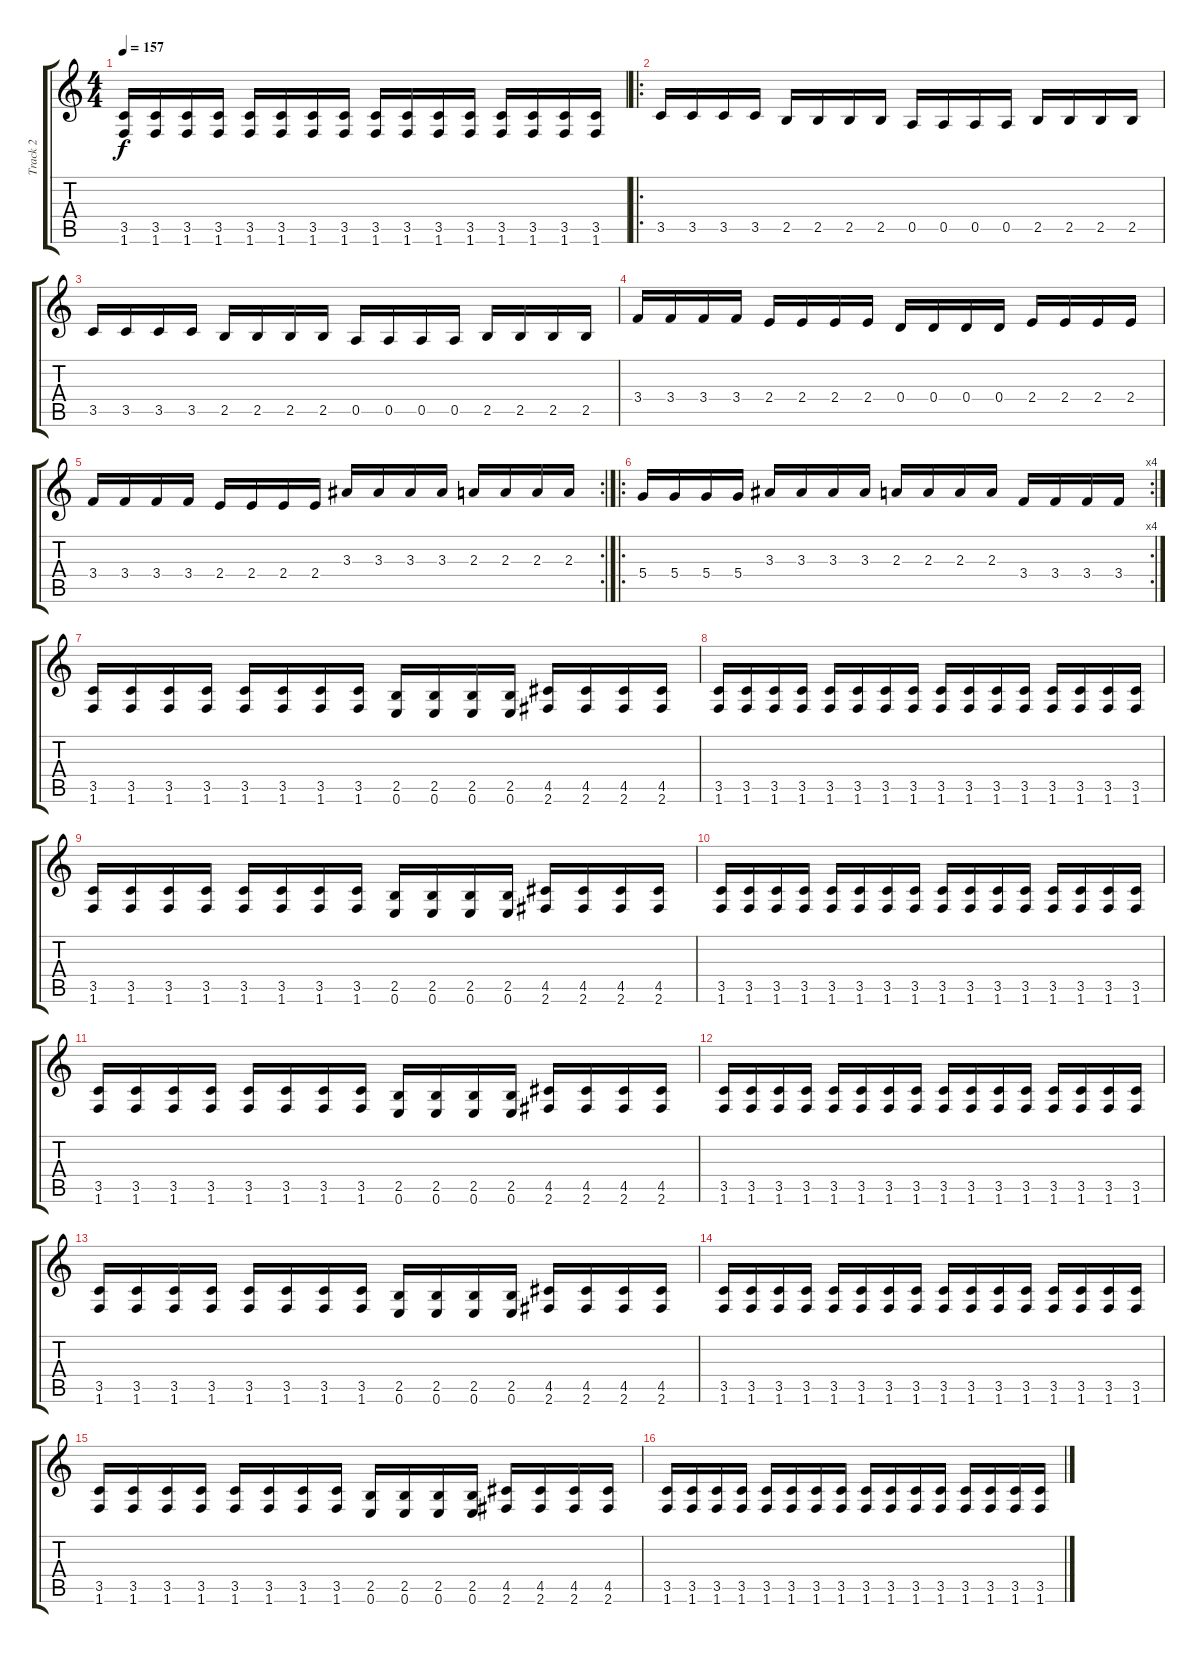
\track ("Track 2" "Track 2") {instrument distortionguitar}
\staff {score tabs}
\tuning (E4 B3 G3 D3 A2 E2) {hide}
\ts (4 4)
\tempo 157
\clef g2
\ks c
(3.5 1.6).16{dy f} (3.5 1.6).16 (3.5 1.6).16 (3.5 1.6).16 (3.5 1.6).16 (3.5 1.6).16 (3.5 1.6).16 (3.5 1.6).16 (3.5 1.6).16 (3.5 1.6).16 (3.5 1.6).16 (3.5 1.6).16 (3.5 1.6).16 (3.5 1.6).16 (3.5 1.6).16 (3.5 1.6).16 |
\ro
3.5.16 3.5.16 3.5.16 3.5.16 2.5.16 2.5.16 2.5.16 2.5.16 0.5.16 0.5.16 0.5.16 0.5.16 2.5.16 2.5.16 2.5.16 2.5.16 |
3.5.16 3.5.16 3.5.16 3.5.16 2.5.16 2.5.16 2.5.16 2.5.16 0.5.16 0.5.16 0.5.16 0.5.16 2.5.16 2.5.16 2.5.16 2.5.16 |
3.4.16 3.4.16 3.4.16 3.4.16 2.4.16 2.4.16 2.4.16 2.4.16 0.4.16 0.4.16 0.4.16 0.4.16 2.4.16 2.4.16 2.4.16 2.4.16 |
\rc 2
3.4.16 3.4.16 3.4.16 3.4.16 2.4.16 2.4.16 2.4.16 2.4.16 3.3.16 3.3.16 3.3.16 3.3.16 2.3.16 2.3.16 2.3.16 2.3.16 |
\ro
\rc 4
5.4.16 5.4.16 5.4.16 5.4.16 3.3.16 3.3.16 3.3.16 3.3.16 2.3.16 2.3.16 2.3.16 2.3.16 3.4.16 3.4.16 3.4.16 3.4.16 |
(3.5 1.6).16 (3.5 1.6).16 (3.5 1.6).16 (3.5 1.6).16 (3.5 1.6).16 (3.5 1.6).16 (3.5 1.6).16 (3.5 1.6).16 (2.5 0.6).16 (2.5 0.6).16 (2.5 0.6).16 (2.5 0.6).16 (4.5 2.6).16 (4.5 2.6).16 (4.5 2.6).16 (4.5 2.6).16 |
(3.5 1.6).16 (3.5 1.6).16 (3.5 1.6).16 (3.5 1.6).16 (3.5 1.6).16 (3.5 1.6).16 (3.5 1.6).16 (3.5 1.6).16 (3.5 1.6).16 (3.5 1.6).16 (3.5 1.6).16 (3.5 1.6).16 (3.5 1.6).16 (3.5 1.6).16 (3.5 1.6).16 (3.5 1.6).16 |
(3.5 1.6).16 (3.5 1.6).16 (3.5 1.6).16 (3.5 1.6).16 (3.5 1.6).16 (3.5 1.6).16 (3.5 1.6).16 (3.5 1.6).16 (2.5 0.6).16 (2.5 0.6).16 (2.5 0.6).16 (2.5 0.6).16 (4.5 2.6).16 (4.5 2.6).16 (4.5 2.6).16 (4.5 2.6).16 |
(3.5 1.6).16 (3.5 1.6).16 (3.5 1.6).16 (3.5 1.6).16 (3.5 1.6).16 (3.5 1.6).16 (3.5 1.6).16 (3.5 1.6).16 (3.5 1.6).16 (3.5 1.6).16 (3.5 1.6).16 (3.5 1.6).16 (3.5 1.6).16 (3.5 1.6).16 (3.5 1.6).16 (3.5 1.6).16 |
(3.5 1.6).16 (3.5 1.6).16 (3.5 1.6).16 (3.5 1.6).16 (3.5 1.6).16 (3.5 1.6).16 (3.5 1.6).16 (3.5 1.6).16 (2.5 0.6).16 (2.5 0.6).16 (2.5 0.6).16 (2.5 0.6).16 (4.5 2.6).16 (4.5 2.6).16 (4.5 2.6).16 (4.5 2.6).16 |
(3.5 1.6).16 (3.5 1.6).16 (3.5 1.6).16 (3.5 1.6).16 (3.5 1.6).16 (3.5 1.6).16 (3.5 1.6).16 (3.5 1.6).16 (3.5 1.6).16 (3.5 1.6).16 (3.5 1.6).16 (3.5 1.6).16 (3.5 1.6).16 (3.5 1.6).16 (3.5 1.6).16 (3.5 1.6).16 |
(3.5 1.6).16 (3.5 1.6).16 (3.5 1.6).16 (3.5 1.6).16 (3.5 1.6).16 (3.5 1.6).16 (3.5 1.6).16 (3.5 1.6).16 (2.5 0.6).16 (2.5 0.6).16 (2.5 0.6).16 (2.5 0.6).16 (4.5 2.6).16 (4.5 2.6).16 (4.5 2.6).16 (4.5 2.6).16 |
(3.5 1.6).16 (3.5 1.6).16 (3.5 1.6).16 (3.5 1.6).16 (3.5 1.6).16 (3.5 1.6).16 (3.5 1.6).16 (3.5 1.6).16 (3.5 1.6).16 (3.5 1.6).16 (3.5 1.6).16 (3.5 1.6).16 (3.5 1.6).16 (3.5 1.6).16 (3.5 1.6).16 (3.5 1.6).16 |
(3.5 1.6).16 (3.5 1.6).16 (3.5 1.6).16 (3.5 1.6).16 (3.5 1.6).16 (3.5 1.6).16 (3.5 1.6).16 (3.5 1.6).16 (2.5 0.6).16 (2.5 0.6).16 (2.5 0.6).16 (2.5 0.6).16 (4.5 2.6).16 (4.5 2.6).16 (4.5 2.6).16 (4.5 2.6).16 |
(3.5 1.6).16 (3.5 1.6).16 (3.5 1.6).16 (3.5 1.6).16 (3.5 1.6).16 (3.5 1.6).16 (3.5 1.6).16 (3.5 1.6).16 (3.5 1.6).16 (3.5 1.6).16 (3.5 1.6).16 (3.5 1.6).16 (3.5 1.6).16 (3.5 1.6).16 (3.5 1.6).16 (3.5 1.6).16
